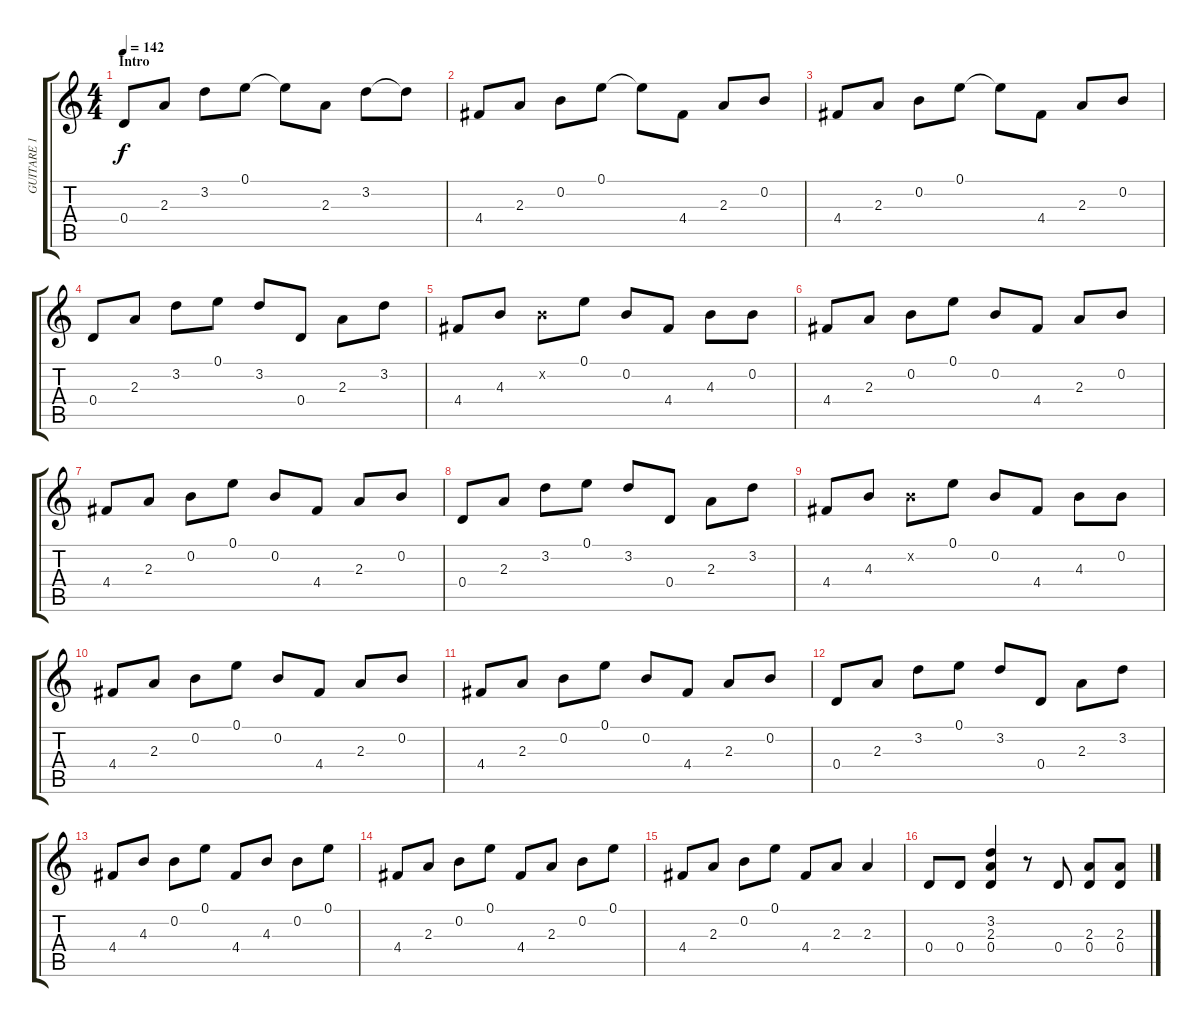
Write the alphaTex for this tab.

\track ("GUITARE 1" "GUITARE 1") {instrument electricguitarclean}
\staff {score tabs}
\tuning (E4 B3 G3 D3 A2 E2) {hide}
\ts (4 4)
\section ("" "Intro")
\tempo 142
\clef g2
\ks c
0.4.8{dy f instrument electricguitarclean} 2.3.8 3.2.8 0.1.8 0.1{t}.8 2.3.8 3.2.8 3.2{t}.8 |
4.4.8 2.3.8 0.2.8 0.1.8 0.1{t}.8 4.4.8 2.3.8 0.2.8 |
4.4.8 2.3.8 0.2.8 0.1.8 0.1{t}.8 4.4.8 2.3.8 0.2.8 |
0.4.8 2.3.8 3.2.8 0.1.8 3.2.8 0.4.8 2.3.8 3.2.8 |
4.4.8 4.3.8 0.2{x}.8 0.1.8 0.2.8 4.4.8 4.3.8 0.2.8 |
4.4.8 2.3.8 0.2.8 0.1.8 0.2.8 4.4.8 2.3.8 0.2.8 |
4.4.8 2.3.8 0.2.8 0.1.8 0.2.8 4.4.8 2.3.8 0.2.8 |
0.4.8 2.3.8 3.2.8 0.1.8 3.2.8 0.4.8 2.3.8 3.2.8 |
4.4.8 4.3.8 0.2{x}.8 0.1.8 0.2.8 4.4.8 4.3.8 0.2.8 |
4.4.8 2.3.8 0.2.8 0.1.8 0.2.8 4.4.8 2.3.8 0.2.8 |
4.4.8 2.3.8 0.2.8 0.1.8 0.2.8 4.4.8 2.3.8 0.2.8 |
0.4.8 2.3.8 3.2.8 0.1.8 3.2.8 0.4.8 2.3.8 3.2.8 |
4.4.8 4.3.8 0.2.8 0.1.8 4.4.8 4.3.8 0.2.8 0.1.8 |
4.4.8 2.3.8 0.2.8 0.1.8 4.4.8 2.3.8 0.2.8 0.1.8 |
4.4.8 2.3.8 0.2.8 0.1.8 4.4.8 2.3.8 2.3.4 |
0.4.8 0.4.8 (3.2 2.3 0.4).4 r.8 0.4.8 (2.3 0.4).8 (2.3 0.4).8
